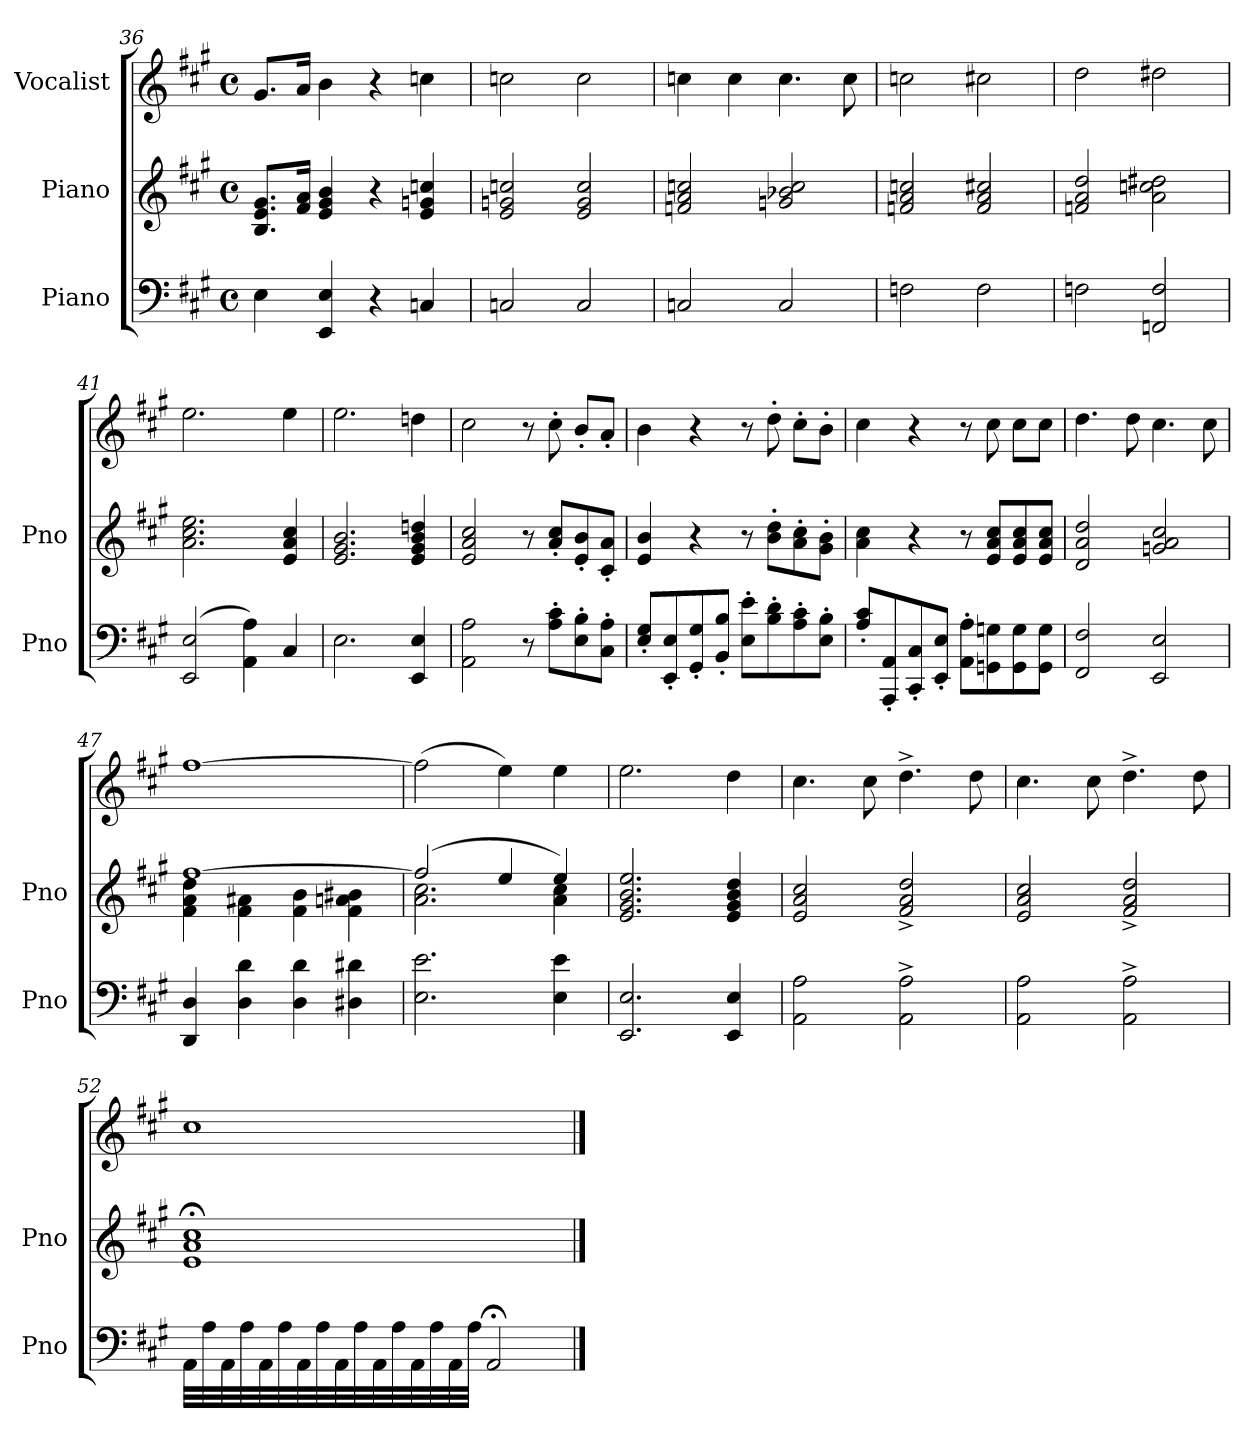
**kern	**kern	**kern
*part3	*part2	*part1
*staff3	*staff2	*staff1
*I"Piano	*I"Piano	*I"Vocalist
*I'Pno	*I'Pno	*
*clefF4	*clefG2	*clefG2
*k[f#c#g#]	*k[f#c#g#]	*k[f#c#g#]
*A:	*A:	*A:
*M4/4	*M4/4	*M4/4
*met(c)	*met(c)	*met(c)
=36	=36	=36
4E	8.B 8.e 8.g#L	8.g#/L
.	16f# 16aJk	16a/Jk
4EE 4E	4e 4g# 4b	4b
4r	4r	4r
4Cn	4e 4gn 4ccn	4ccn
=37	=37	=37
2Cn	2e 2gn 2ccn	2ccn
2C	2e 2g 2cc	2cc
=38	=38	=38
2Cn	2fn 2a 2ccn	4ccn
.	.	4cc
2C	2gn 2b-X 2cc	4.cc
.	.	8cc
=39	=39	=39
2Fn	2fn 2a 2ccn	2ccn
2F	2f 2a 2cc#X	2cc#X
=40	=40	=40
2Fn	2fn 2a 2dd	2dd
2FFn 2F	2a 2ccn 2dd#X	2dd#X
=41	=41	=41
(2EE 2E	2.a 2.cc# 2.ee	2.ee
4AA 4A)	.	.
4C#	4e 4a 4cc#	4ee
=42	=42	=42
2.E	2.e 2.g# 2.b	2.ee
4EE 4E	4e 4g# 4b 4ddn	4ddn
=43	=43	=43
2AA 2A	2e 2a 2cc#	2cc#
8r	8r	8r
8A' 8c#'L	8a' 8cc#'L	8cc#'
8E' 8B'	8e' 8b'	8b'/L
8C#' 8A'J	8c#' 8a'J	8a'/J
=44	=44	=44
8E' 8G#'L	4e 4b	4b
8EE' 8E'	.	.
8GG#' 8G#'	4r	4r
8BB' 8B'J	.	.
8E' 8e'L	8r	8r
8B' 8d'	8b' 8dd'L	8dd'
8A' 8c#'	8a' 8cc#'	8cc#'\L
8E' 8B'J	8g#' 8b'J	8b'\J
=45	=45	=45
8A' 8c#'L	4a 4cc#	4cc#
8AAA' 8AA'	.	.
8CC#' 8C#'	4r	4r
8EE' 8E'J	.	.
8AA' 8A'L	8r	8r
8GGn 8Gn	8e 8a 8cc#L	8cc#
8GG 8G	8e 8a 8cc#	8cc#\L
8GG 8GJ	8e 8a 8cc#J	8cc#\J
=46	=46	=46
2FF# 2F#	2d 2a 2dd	4.dd
.	.	8dd
2EE 2E	2gn 2a 2cc#	4.cc#
.	.	8cc#
=47	=47	=47
*	*^	*
4DD 4D	[1ff#	4f# 4a 4dd	[1ff#
4D 4d	.	4f# 4a#X	.
4D 4d	.	4f# 4b	.
4D#X 4d#X	.	4f# 4an 4b#X	.
=48	=48	=48	=48
2.E 2.e	(2ff#]	2.a 2.cc#	(2ff#]
.	4ee	.	4ee)
4E 4e	4ee)	4a 4cc#	4ee
*	*v	*v	*
=49	=49	=49
2.EE 2.E	2.e 2.g# 2.b 2.ee	2.ee
4EE 4E	4e 4g# 4b 4dd	4dd
=50	=50	=50
2AA 2A	2e 2a 2cc#	4.cc#
.	.	8cc#
2AA^ 2A^	2f#^ 2a^ 2dd^	4.dd^
.	.	8dd
=51	=51	=51
2AA 2A	2e 2a 2cc#	4.cc#
.	.	8cc#
2AA^ 2A^	2f#^ 2a^ 2dd^	4.dd^
.	.	8dd
=52	=52	=52
32AALLL	1e;< 1a;< 1cc#;<	1cc#
32A	.	.
32AA	.	.
32A	.	.
32AA	.	.
32A	.	.
32AA	.	.
32A	.	.
32AA	.	.
32A	.	.
32AA	.	.
32A	.	.
32AA	.	.
32A	.	.
32AA	.	.
32AJJJ	.	.
2AA;<	.	.
==	==	==
*-	*-	*-
